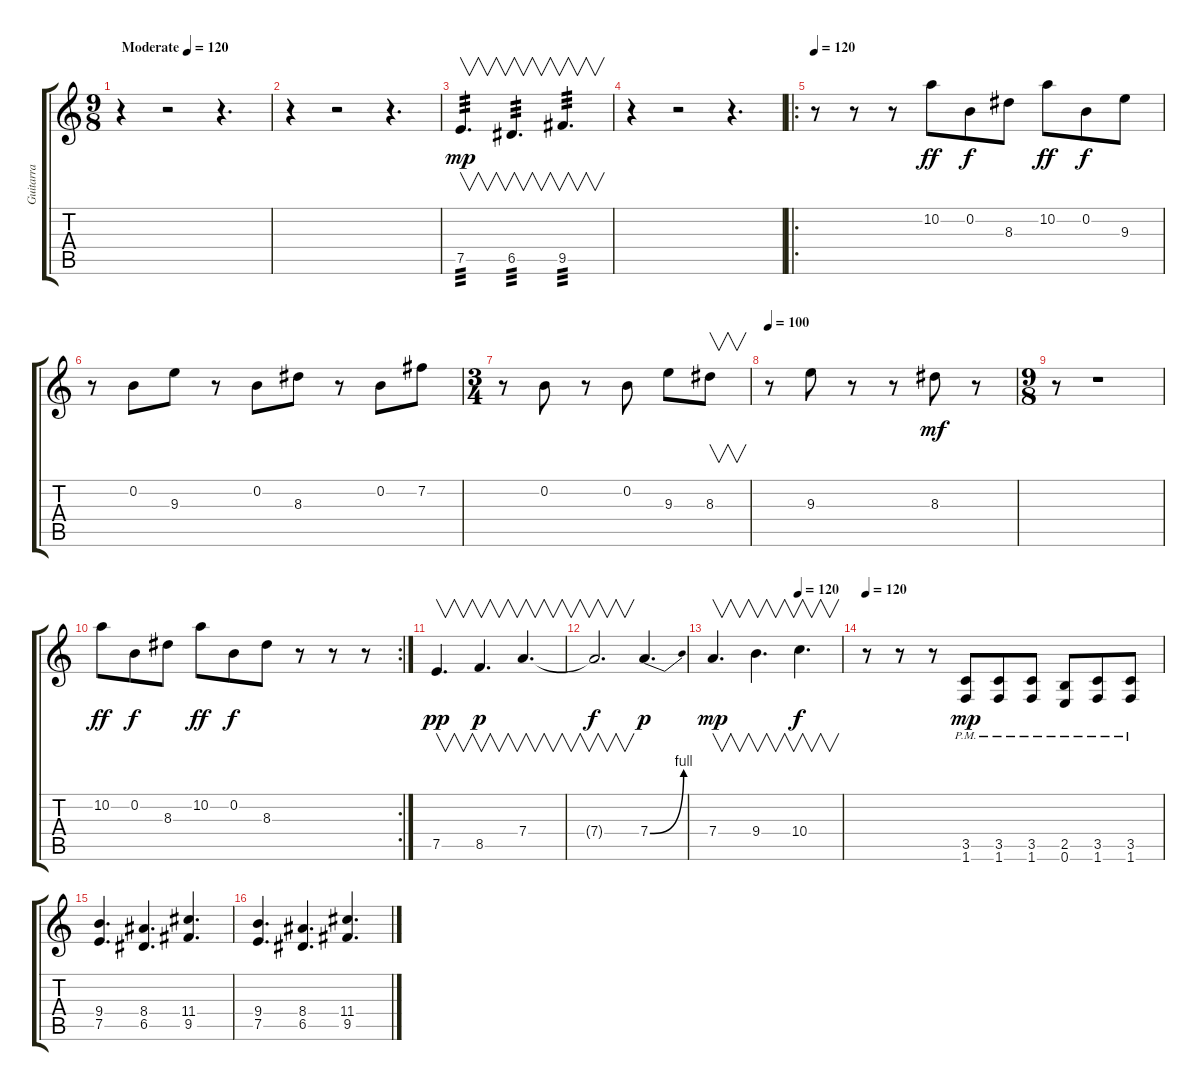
\track ("Guitarra" "Guitarra") {instrument overdrivenguitar}
\staff {score tabs}
\tuning (E4 B3 G3 D3 A2 E2) {hide}
\ts (9 8)
\tempo (120 "Moderate")
\clef g2
\ks c
r.4{dy mp instrument overdrivenguitar} r.2 r.4{d} |
r.4 r.2 r.4{d} |
7.5.4{v d tp 3} 6.5.4{v d tp 3} 9.5.4{v d tp 3} |
r.4 r.2 r.4{d} |
\ro
\tempo 120
r.8 r.8 r.8 10.2.8{dy ff} 0.2.8{dy f} 8.3.8 10.2.8{dy ff} 0.2.8{dy f} 9.3.8 |
r.8 0.2.8 9.3.8 r.8 0.2.8 8.3.8 r.8 0.2.8 7.2.8 |
\ts (3 4)
r.8 0.2.8 r.8 0.2.8 9.3.8 8.3.8{v} |
\tempo 100
r.8 9.3.8 r.8 r.8 8.3.8{dy mf} r.8 |
\ts (9 8)
r.8 r.1 |
\rc 2
10.2.8{dy ff} 0.2.8{dy f} 8.3.8 10.2.8{dy ff} 0.2.8{dy f} 8.3.8 r.8 r.8 r.8 |
7.5.4{v d dy pp} 8.5.4{v d dy p} 7.4.4{v d} |
7.4{t}.2{v d dy f} 7.4{be (bend 0 0 60 4)}.4{d dy p} |
\tempo (120 0.6666666666666666)
7.4.4{v d dy mp} 9.4.4{v d} 10.4.4{v d dy f} |
\tempo 120
r.8 r.8 r.8 (3.5{pm} 1.6{pm}).8{dy mp} (3.5{pm} 1.6{pm}).8 (3.5{pm} 1.6{pm}).8 (2.5{pm} 0.6{pm}).8 (3.5{pm} 1.6{pm}).8 (3.5{pm} 1.6{pm}).8 |
(9.4 7.5).4{d} (8.4 6.5).4{d} (11.4 9.5).4{d} |
(9.4 7.5).4{d} (8.4 6.5).4{d} (11.4 9.5).4{d}
